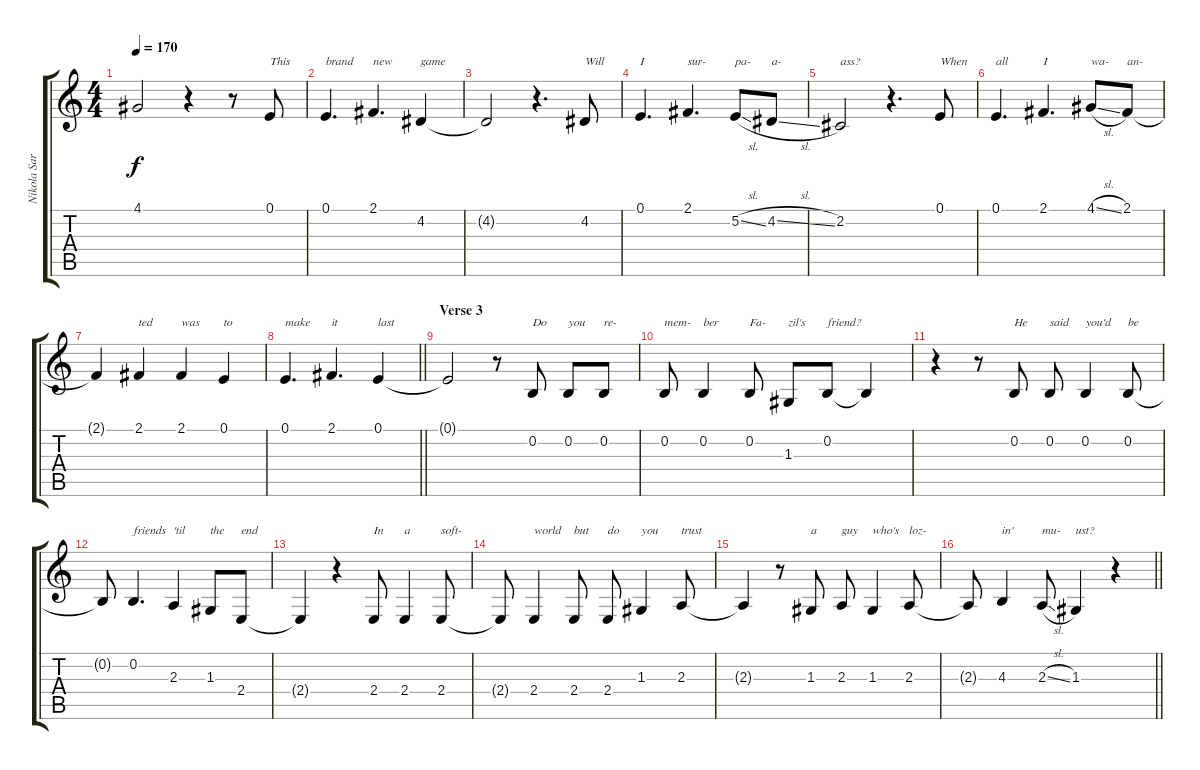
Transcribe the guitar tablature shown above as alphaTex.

\track ("Nikola Sarcevic - Vocal" "Nikola Sar") {instrument altosax}
\staff {score tabs}
\tuning (E4 B3 G3 D3 A2 E2) {hide}
\ts (4 4)
\tempo 170
\clef g2
\ks c
4.1{t}.2{dy f} r.4 r.8 0.1.8{txt "This"} |
0.1.4{d txt "brand"} 2.1.4{d txt "new"} 4.2.4{txt "game"} |
4.2{t}.2 r.4{d} 4.2.8{txt "Will"} |
0.1.4{d txt "I"} 2.1.4{d txt "sur-"} 5.2{sl}.8{txt "pa-"} 4.2{sl}.8{txt "a-"} |
2.2.2{txt "ass?"} r.4{d} 0.1.8{txt "When"} |
0.1.4{d txt "all"} 2.1.4{d txt "I"} 4.1{sl}.8{txt "wa-"} 2.1.8{txt "an-"} |
2.1{t}.4 2.1.4{txt "ted"} 2.1.4{txt "was"} 0.1.4{txt "to"} |
\barLineRight lightlight
0.1.4{d txt "make"} 2.1.4{d txt "it"} 0.1.4{txt "last"} |
\section ("" "Verse 3")
0.1{t}.2 r.8 0.2.8{txt "Do"} 0.2.8{txt "you"} 0.2.8{txt "re-"} |
0.2.8{txt "mem-"} 0.2.4{txt "ber"} 0.2.8{txt "Fa-"} 1.3.8{txt "zil's"} 0.2.8{txt "friend?"} 0.2{t}.4 |
r.4 r.8 0.2.8{txt "He"} 0.2.8{txt "said"} 0.2.4{txt "you'd"} 0.2.8{txt "be"} |
0.2{t}.8 0.2.4{d txt "friends"} 2.3.4{txt "'til"} 1.3.8{txt "the"} 2.4.8{txt "end"} |
2.4{t}.4 r.4 2.4.8{txt "In"} 2.4.4{txt "a"} 2.4.8{txt "soft-"} |
2.4{t}.8 2.4.4{txt "world"} 2.4.8{txt "but"} 2.4.8{txt "do"} 1.3.4{txt "you"} 2.3.8{txt "trust"} |
2.3{t}.4 r.8 1.3.8{txt "a"} 2.3.8{txt "guy"} 1.3.4{txt "who's"} 2.3.8{txt "loz-"} |
\barLineRight lightlight
2.3{t}.8 4.3.4{txt "in'"} 2.3{sl}.8{txt "mu-"} 1.3.4{txt "ust?"} r.4
